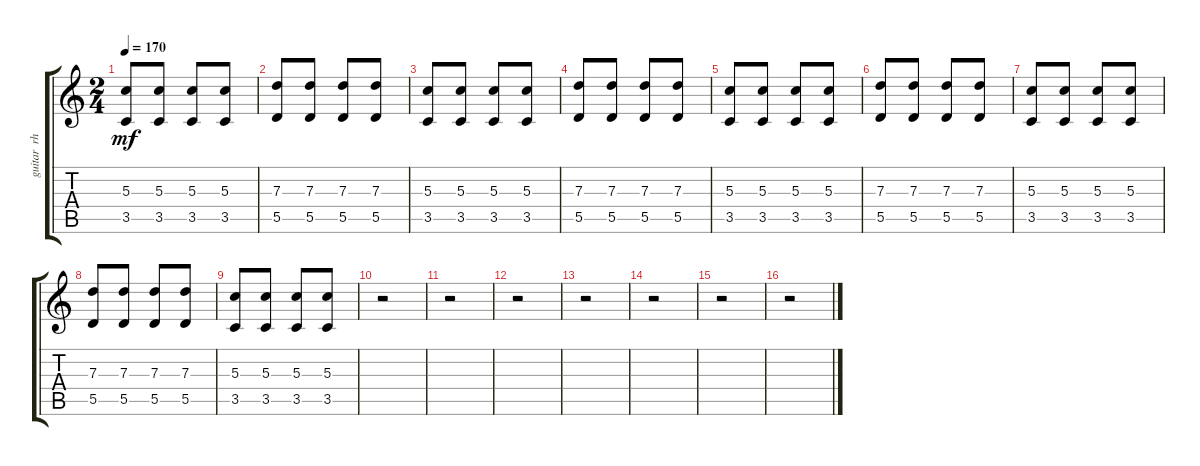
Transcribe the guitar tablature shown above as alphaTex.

\track ("guitar  rhythm  two" "guitar  rh") {instrument distortionguitar}
\staff {score tabs}
\tuning (E4 B3 G3 D3 A2 E2) {hide}
\ts (2 4)
\tempo 170
\clef g2
\ks c
(5.3 3.5).8{dy mf} (5.3 3.5).8 (5.3 3.5).8 (5.3 3.5).8 |
(7.3 5.5).8 (7.3 5.5).8 (7.3 5.5).8 (7.3 5.5).8 |
(5.3 3.5).8 (5.3 3.5).8 (5.3 3.5).8 (5.3 3.5).8 |
(7.3 5.5).8 (7.3 5.5).8 (7.3 5.5).8 (7.3 5.5).8 |
(5.3 3.5).8 (5.3 3.5).8 (5.3 3.5).8 (5.3 3.5).8 |
(7.3 5.5).8 (7.3 5.5).8 (7.3 5.5).8 (7.3 5.5).8 |
(5.3 3.5).8 (5.3 3.5).8 (5.3 3.5).8 (5.3 3.5).8 |
(7.3 5.5).8 (7.3 5.5).8 (7.3 5.5).8 (7.3 5.5).8 |
(5.3 3.5).8 (5.3 3.5).8 (5.3 3.5).8 (5.3 3.5).8 |
r.2 |
r.2 |
r.2 |
r.2 |
r.2 |
r.2 |
r.2
